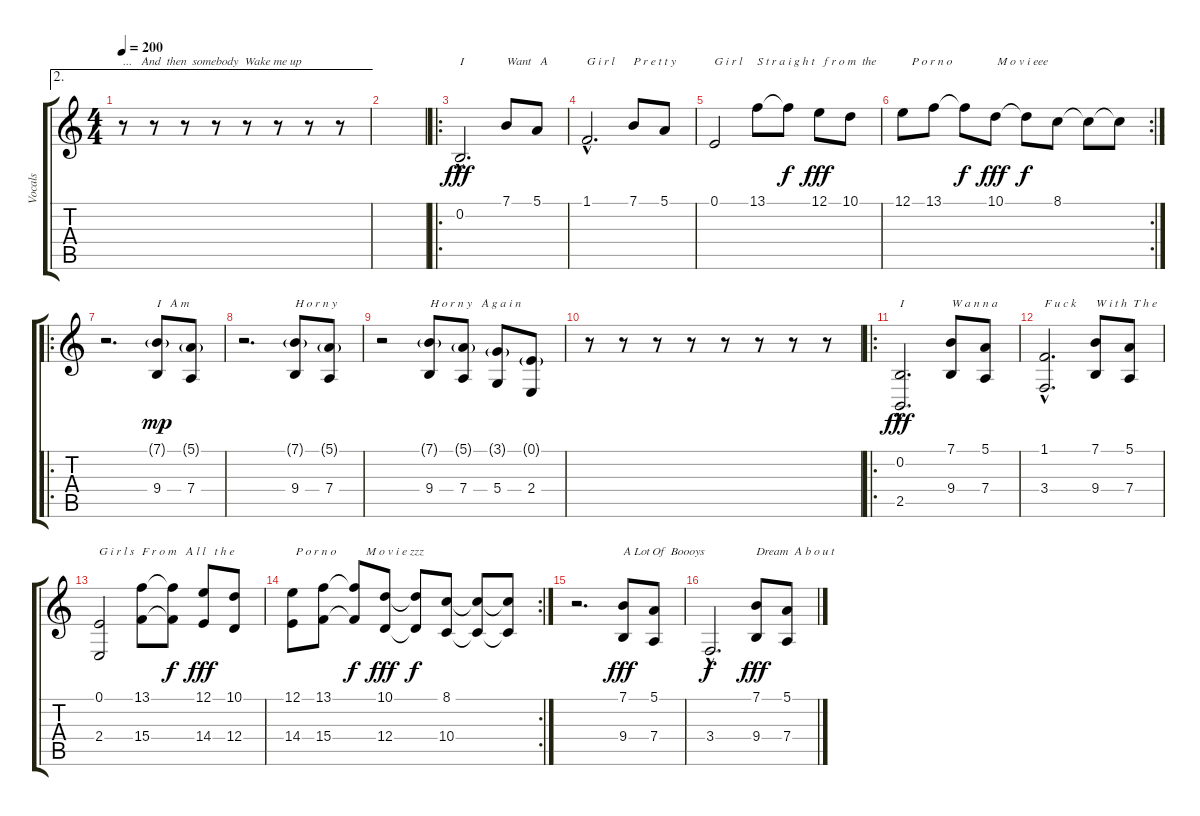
\track ("Vocals" "Vocals") {instrument lead2sawtooth}
\staff {score tabs}
\tuning (E4 B3 G3 D3 A2 E2) {hide}
\ae 2
\ts (4 4)
\tempo 200
\clef g2
\ks c
r.8{txt "...   And  then  somebody  Wake me up" dy f} r.8 r.8 r.8 r.8 r.8 r.8 r.8 |
|
\ro
0.2{hac}.2{d txt "I" dy fff} 7.1.8{txt "Want   A"} 5.1.8 |
1.1{hac}.2{d txt "G i r l"} 7.1.8{txt "P r e t t y"} 5.1.8 |
0.1.2{txt "G i r l"} 13.1.8{txt "S t r a i g h t   f r o m  the"} 13.1{t}.8{dy f} 12.1.8{dy fff} 10.1.8 |
\rc 2
12.1.8{txt "   P o r n o               M o v i eee"} 13.1.8 13.1{t}.8{dy f} 10.1.8{dy fff} 10.1{t}.8{dy f} 8.1.8 8.1{t}.8 8.1{t}.8 |
\ro
r.2{d} (7.1{g} 9.4).8{txt "I   A m" dy mp} (5.1{g} 7.4).8 |
r.2{d} (7.1{g} 9.4).8{txt "H o r n y"} (5.1{g} 7.4).8 |
r.2{txt "                H o r n y   A g a i n"} (7.1{g} 9.4).8 (5.1{g} 7.4).8 (3.1{g} 5.4).8 (0.1{g} 2.4).8 |
r.8 r.8 r.8 r.8 r.8 r.8 r.8 r.8 |
\ro
(0.2{hac} 2.5{hac}).2{d txt "I" dy fff} (7.1 9.4).8{txt "W a n n a"} (5.1 7.4).8 |
(1.1{hac} 3.4{hac}).2{d txt "F u c k"} (7.1 9.4).8{txt "W i t h  T h e "} (5.1 7.4).8 |
(0.1 2.4).2{txt "G i r l s"} (13.1 15.4).8{txt "F r o m   A l l   t h e"} (13.1{t} 15.4{t}).8{dy f} (12.1 14.4).8{dy fff} (10.1 12.4).8 |
\rc 2
(12.1 14.4).8{txt " P o r n o          M o v i e zzz"} (13.1 15.4).8 (13.1{t} 15.4{t}).8{dy f} (10.1 12.4).8{dy fff} (10.1{t} 12.4{t}).8{dy f} (8.1 10.4).8 (8.1{t} 10.4{t}).8 (8.1{t} 10.4{t}).8 |
r.2{d} (7.1 9.4).8{txt "A Lot Of  Boooys" dy fff} (5.1 7.4).8 |
3.4{hac}.2{d dy f} (7.1 9.4).8{txt "Dream  A b o u t" dy fff} (5.1 7.4).8
